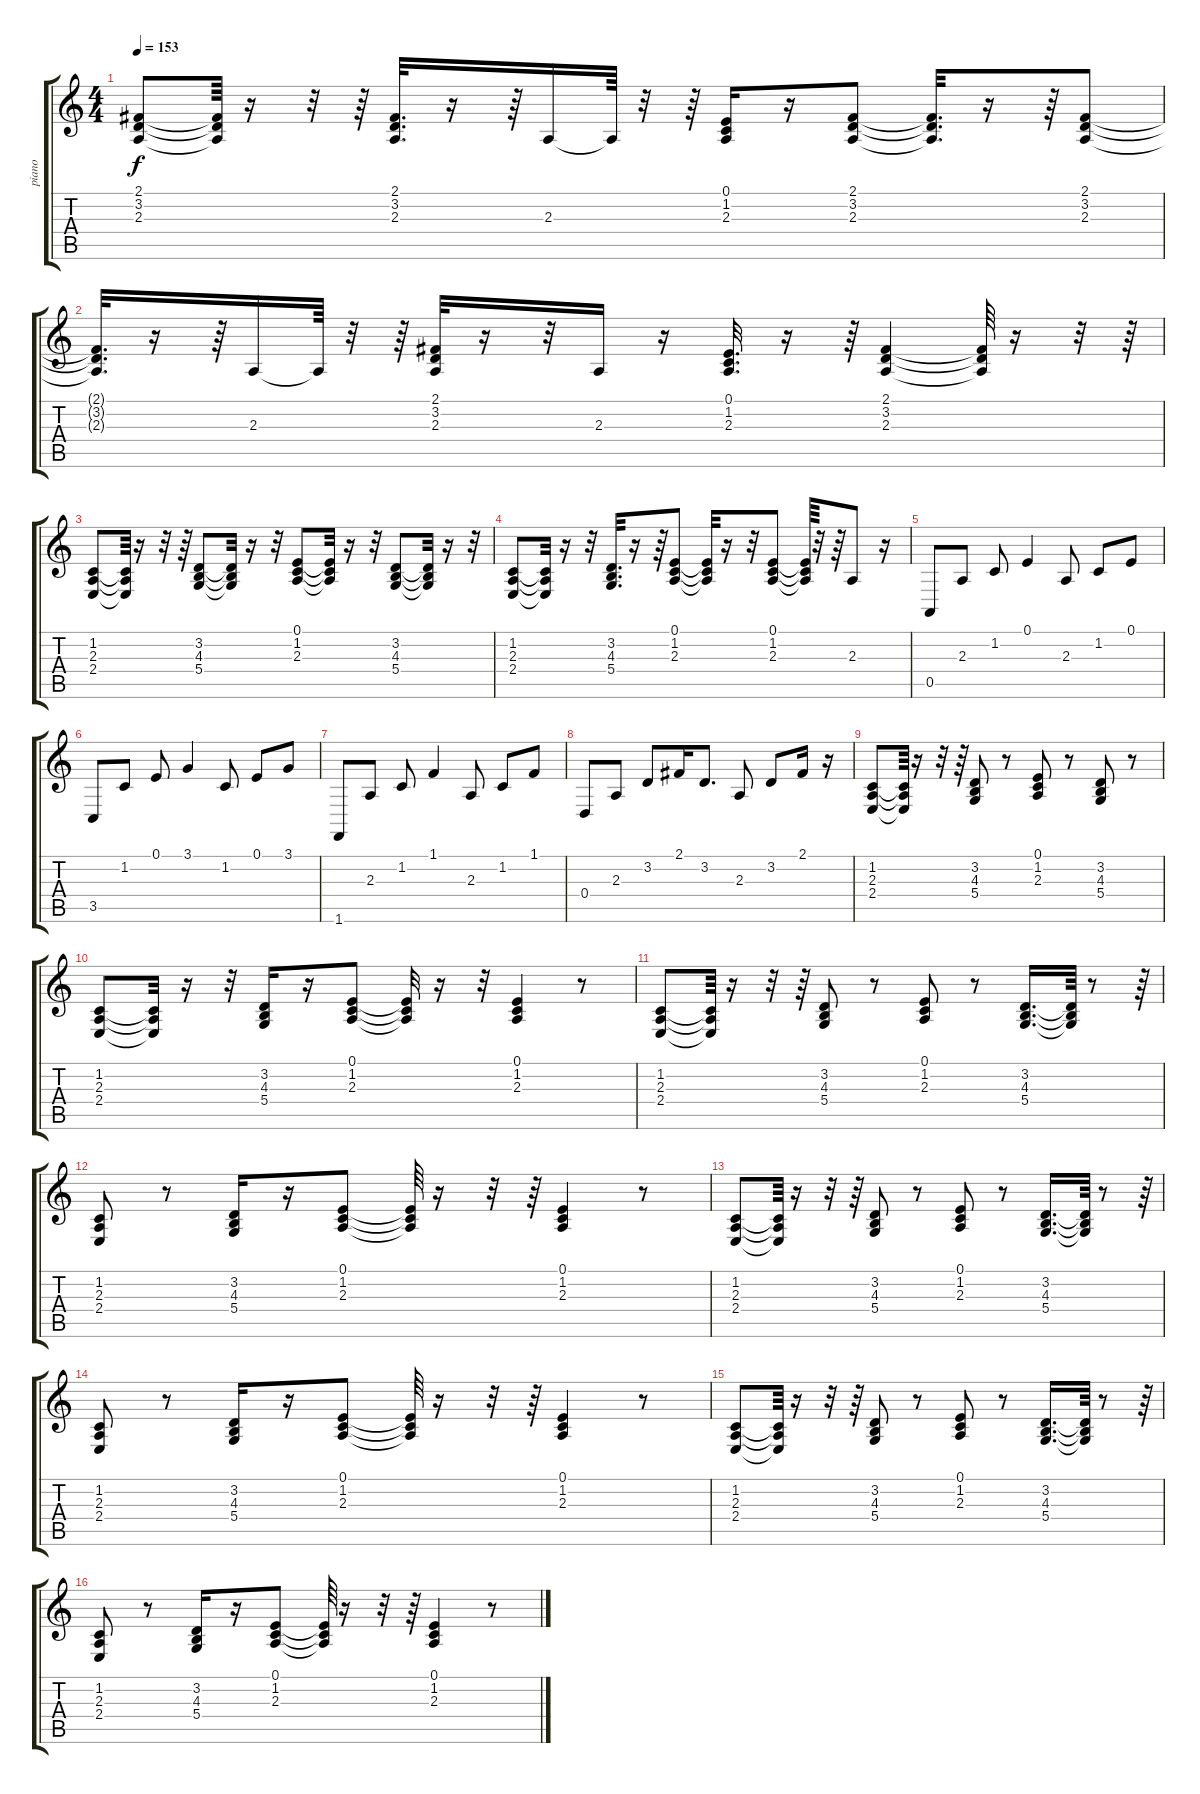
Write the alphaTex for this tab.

\track ("piano" "piano") {instrument acousticgrandpiano}
\staff {score tabs}
\tuning (E4 B3 G3 D3 A2 E2) {hide}
\ts (4 4)
\tempo 153
\clef g2
\ks c
(2.1 3.2 2.3).8{dy f} (2.1{t} 3.2{t} 2.3{t}).64 r.16 r.32 r.64 (2.1 3.2 2.3).32{d} r.16 r.64 2.3.16 2.3{t}.64 r.32 r.64 (0.1 1.2 2.3).16 r.16 (2.1 3.2 2.3).8 (2.1{t} 3.2{t} 2.3{t}).32{d} r.16 r.64 (2.1 3.2 2.3).8 |
(2.1{t} 3.2{t} 2.3{t}).32{d} r.16 r.64 2.3.16 2.3{t}.64 r.32 r.64 (2.1 3.2 2.3).32 r.16 r.32 2.3.16 r.16 (0.1 1.2 2.3).32{d} r.16 r.64 (2.1 3.2 2.3).4 (2.1{t} 3.2{t} 2.3{t}).64 r.16 r.32 r.64 |
(1.2 2.3 2.4).8 (1.2{t} 2.3{t} 2.4{t}).64 r.16 r.32 r.64 (3.2 4.3 5.4).8 (3.2{t} 4.3{t} 5.4{t}).32 r.16 r.32 (0.1 1.2 2.3).8 (0.1{t} 1.2{t} 2.3{t}).32 r.16 r.32 (3.2 4.3 5.4).8 (3.2{t} 4.3{t} 5.4{t}).32 r.16 r.32 |
(1.2 2.3 2.4).8 (1.2{t} 2.3{t} 2.4{t}).32 r.16 r.32 (3.2 4.3 5.4).32{d} r.16 r.64 (0.1 1.2 2.3).8 (0.1{t} 1.2{t} 2.3{t}).32 r.16 r.32 (0.1 1.2 2.3).8 (0.1{t} 1.2{t} 2.3{t}).64 r.32 r.64 2.3.8 r.16 |
0.5.8 2.3.8 1.2.8 0.1.4 2.3.8 1.2.8 0.1.8 |
3.5.8 1.2.8 0.1.8 3.1.4 1.2.8 0.1.8 3.1.8 |
1.6.8 2.3.8 1.2.8 1.1.4 2.3.8 1.2.8 1.1.8 |
0.4.8 2.3.8 3.2.8 2.1.16 3.2.8{d} 2.3.8 3.2.8 2.1.16 r.16 |
(1.2 2.3 2.4).8 (1.2{t} 2.3{t} 2.4{t}).64 r.16 r.32 r.64 (3.2 4.3 5.4).8 r.8 (0.1 1.2 2.3).8 r.8 (3.2 4.3 5.4).8 r.8 |
(1.2 2.3 2.4).8 (1.2{t} 2.3{t} 2.4{t}).32 r.16 r.32 (3.2 4.3 5.4).16 r.16 (0.1 1.2 2.3).8 (0.1{t} 1.2{t} 2.3{t}).32 r.16 r.32 (0.1 1.2 2.3).4 r.8 |
(1.2 2.3 2.4).8 (1.2{t} 2.3{t} 2.4{t}).64 r.16 r.32 r.64 (3.2 4.3 5.4).8 r.8 (0.1 1.2 2.3).8 r.8 (3.2 4.3 5.4).16{d} (3.2{t} 4.3{t} 5.4{t}).64 r.8 r.64 |
(1.2 2.3 2.4).8 r.8 (3.2 4.3 5.4).16 r.16 (0.1 1.2 2.3).8 (0.1{t} 1.2{t} 2.3{t}).64 r.16 r.32 r.64 (0.1 1.2 2.3).4 r.8 |
(1.2 2.3 2.4).8 (1.2{t} 2.3{t} 2.4{t}).64 r.16 r.32 r.64 (3.2 4.3 5.4).8 r.8 (0.1 1.2 2.3).8 r.8 (3.2 4.3 5.4).16{d} (3.2{t} 4.3{t} 5.4{t}).64 r.8 r.64 |
(1.2 2.3 2.4).8 r.8 (3.2 4.3 5.4).16 r.16 (0.1 1.2 2.3).8 (0.1{t} 1.2{t} 2.3{t}).64 r.16 r.32 r.64 (0.1 1.2 2.3).4 r.8 |
(1.2 2.3 2.4).8 (1.2{t} 2.3{t} 2.4{t}).64 r.16 r.32 r.64 (3.2 4.3 5.4).8 r.8 (0.1 1.2 2.3).8 r.8 (3.2 4.3 5.4).16{d} (3.2{t} 4.3{t} 5.4{t}).64 r.8 r.64 |
(1.2 2.3 2.4).8 r.8 (3.2 4.3 5.4).16 r.16 (0.1 1.2 2.3).8 (0.1{t} 1.2{t} 2.3{t}).64 r.16 r.32 r.64 (0.1 1.2 2.3).4 r.8
